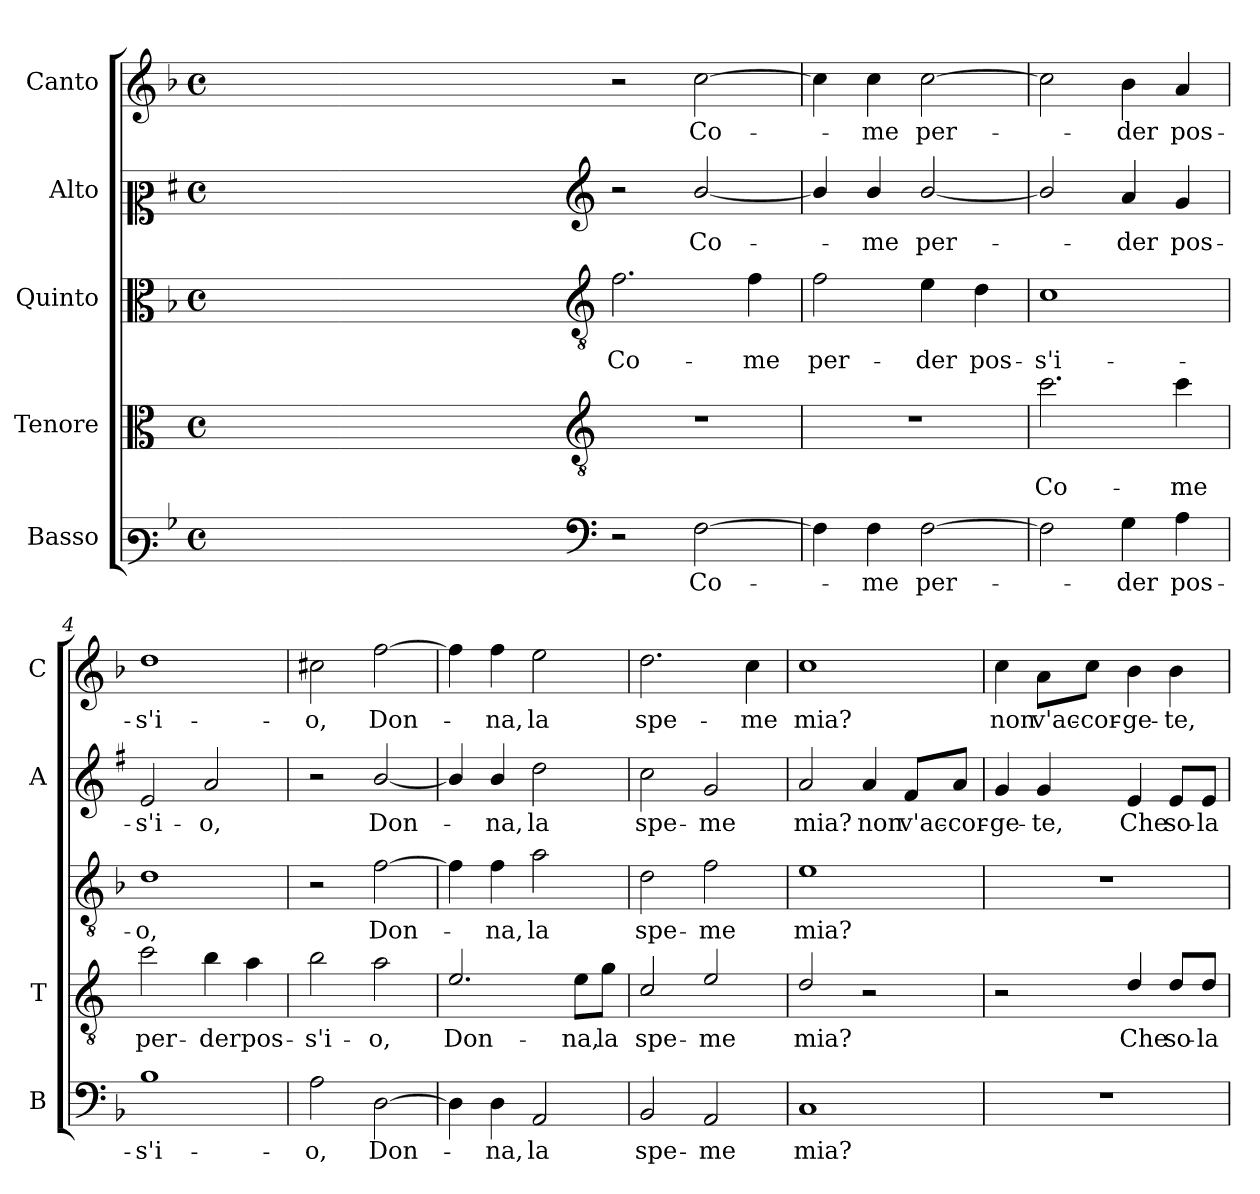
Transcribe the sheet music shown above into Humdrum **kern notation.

**kern	**text	**kern	**text	**kern	**text	**kern	**text	**kern	**text
*part5	*part5	*part4	*part4	*part3	*part3	*part2	*part2	*part1	*part1
*staff5	*staff5	*staff4	*staff4	*staff3	*staff3	*staff2	*staff2	*staff1	*staff1
*I"Basso	*	*I"Tenore	*	*I"Quinto	*	*I"Alto	*	*I"Canto	*
*I'B	*	*I'T	*	*	*	*I'A	*	*I'C	*
*clefF3	*	*clefC3	*	*clefC3	*	*clefC2	*	*clefG2	*
*	*	*ITrd4c7	*	*	*	*ITrd1c2	*	*	*
*k[b-]	*	*k[b-]	*	*k[b-]	*	*k[b-]	*	*k[b-]	*
*F:	*	*F:	*	*F:	*	*F:	*	*F:	*
*M4/4	*	*M4/4	*	*M4/4	*	*M4/4	*	*M4/4	*
*met(c)	*	*met(c)	*	*met(c)	*	*met(c)	*	*met(c)	*
=	=	=	=	=	=	=	=	=	=
1ryy	.	1ryy	.	1ryy	.	1ryy	.	1ryy	.
=1X-	=1X-	=1X-	=1X-	=1X-	=1X-	=1X-	=1X-	=1X-	=1X-
4ryy	.	4ryy	.	4ryy	.	4ryy	.	4ryy	.
4ryy	.	4ryy	.	4ryy	.	4ryy	.	4ryy	.
4ryy	.	4ryy	.	4ryy	.	4ryy	.	4ryy	.
4ryy	.	4ryy	.	4ryy	.	4ryy	.	4ryy	.
=1-	=1-	=1-	=1-	=1-	=1-	=1-	=1-	=1-	=1-
*clefF4	*	*clefGv2	*	*clefGv2	*	*clefG2	*	*	*
!	!	!	!	!	!LO:LY:b	!	!	!	!
2r	.	1r	.	2.f\	Co-	2r	.	2r	.
!	!LO:LY:b	!	!	!	!	!	!LO:LY:b	!	!LO:LY:b
[2F\	Co-	.	.	.	.	[2a/	Co-	[2cc\	Co-
!	!	!	!	!	!LO:LY:b	!	!	!	!
.	.	.	.	4f\	-me	.	.	.	.
=2	=2	=2	=2	=2	=2	=2	=2	=2	=2
!	!	!	!	!	!LO:LY:b	!	!	!	!
4F\]	.	1r	.	2f\	per-	4a/]	.	4cc\]	.
!	!LO:LY:b	!	!	!	!	!	!LO:LY:b	!	!LO:LY:b
4F\	-me	.	.	.	.	4a/	-me	4cc\	-me
!	!LO:LY:b	!	!	!	!LO:LY:b	!	!LO:LY:b	!	!LO:LY:b
[2F\	per-	.	.	4e\	-der	[2a/	per-	[2cc\	per-
!	!	!	!	!	!LO:LY:b	!	!	!	!
.	.	.	.	4d\	pos-	.	.	.	.
=3	=3	=3	=3	=3	=3	=3	=3	=3	=3
!	!	!	!LO:LY:b	!	!LO:LY:b	!	!	!	!
2F\]	.	2.f\	Co-	1c	-s'i-	2a/]	.	2cc\]	.
!	!LO:LY:b	!	!	!	!	!	!LO:LY:b	!	!LO:LY:b
4G\	-der	.	.	.	.	4g/	-der	4b-\	-der
!	!LO:LY:b	!	!LO:LY:b	!	!	!	!LO:LY:b	!	!LO:LY:b
4A\	pos-	4f\	-me	.	.	4f/	pos-	4a/	pos-
=4	=4	=4	=4	=4	=4	=4	=4	=4	=4
!	!LO:LY:b	!	!LO:LY:b	!	!LO:LY:b	!	!LO:LY:b	!	!LO:LY:b
1B-	-s'i-	2f\	per-	1d	-o,	2d/	-s'i-	1dd	-s'i-
!	!	!	!LO:LY:b	!	!	!	!LO:LY:b	!	!
.	.	4e\	-der	.	.	2g/	-o,	.	.
!	!	!	!LO:LY:b	!	!	!	!	!	!
.	.	4d\	pos-	.	.	.	.	.	.
=5	=5	=5	=5	=5	=5	=5	=5	=5	=5
!	!LO:LY:b	!	!LO:LY:b	!	!	!	!	!	!LO:LY:b
2A\	-o,	2e\	-s'i-	2r	.	2r	.	2cc#X\	-o,
!	!LO:LY:b	!	!LO:LY:b	!	!LO:LY:b	!	!LO:LY:b	!	!LO:LY:b
[2D\	Don-	2d\	-o,	[2f\	Don-	[2a/	Don-	[2ff\	Don-
=6	=6	=6	=6	=6	=6	=6	=6	=6	=6
!	!	!	!LO:LY:b	!	!	!	!	!	!
4D\]	.	2.A/	Don-	4f\]	.	4a/]	.	4ff\]	.
!	!LO:LY:b	!	!	!	!LO:LY:b	!	!LO:LY:b	!	!LO:LY:b
4D\	-na,	.	.	4f\	-na,	4a/	-na,	4ff\	-na,
!	!LO:LY:b	!	!	!	!LO:LY:b	!	!LO:LY:b	!	!LO:LY:b
2AA/	la	.	.	2a\	la	2cc\	la	2ee\	la
!	!	!	!LO:LY:b	!	!	!	!	!	!
.	.	8A\L	-na,	.	.	.	.	.	.
!	!	!	!LO:LY:b	!	!	!	!	!	!
.	.	8c\J	la	.	.	.	.	.	.
!!LO:LB:g=z
=7	=7	=7	=7	=7	=7	=7	=7	=7	=7
!	!LO:LY:b	!	!LO:LY:b	!	!LO:LY:b	!	!LO:LY:b	!	!LO:LY:b
2BB-/	spe-	2F/	spe-	2d\	spe-	2b-\	spe-	2.dd\	spe-
!	!LO:LY:b	!	!LO:LY:b	!	!LO:LY:b	!	!LO:LY:b	!	!
2AA/	-me	2A/	-me	2f\	-me	2f/	-me	.	.
!	!	!	!	!	!	!	!	!	!LO:LY:b
.	.	.	.	.	.	.	.	4cc\	-me
=8	=8	=8	=8	=8	=8	=8	=8	=8	=8
!	!LO:LY:b	!	!LO:LY:b	!	!LO:LY:b	!	!LO:LY:b	!	!LO:LY:b
1C	mia?	2G/	mia?	1e	mia?	2g/	mia?	1cc	mia?
!	!	!	!	!	!	!	!LO:LY:b	!	!
.	.	2r	.	.	.	4g/	non	.	.
!	!	!	!	!	!	!	!LO:LY:b	!	!
.	.	.	.	.	.	8e/L	v'ac-	.	.
!	!	!	!	!	!	!	!LO:LY:b	!	!
.	.	.	.	.	.	8g/J	-cor-	.	.
=9	=9	=9	=9	=9	=9	=9	=9	=9	=9
!	!	!	!	!	!	!	!LO:LY:b	!	!LO:LY:b
1r	.	2r	.	1r	.	4f/	-ge-	4cc\	non
!	!	!	!	!	!	!	!LO:LY:b	!	!LO:LY:b
.	.	.	.	.	.	4f/	-te,	8a\L	v'ac-
!	!	!	!	!	!	!	!	!	!LO:LY:b
.	.	.	.	.	.	.	.	8cc\J	-cor-
!	!	!	!LO:LY:b	!	!	!	!LO:LY:b	!	!LO:LY:b
.	.	4G/	Che	.	.	4d/	Che	4b-\	-ge-
!	!	!	!LO:LY:b	!	!	!	!LO:LY:b	!	!LO:LY:b
.	.	8G/L	so-	.	.	8d/L	so-	4b-\	-te,
!	!	!	!LO:LY:b	!	!	!	!LO:LY:b	!	!
.	.	8G/J	-la	.	.	8d/J	-la	.	.
=	=	=	=	=	=	=	=	=	=
*-	*-	*-	*-	*-	*-	*-	*-	*-	*-
